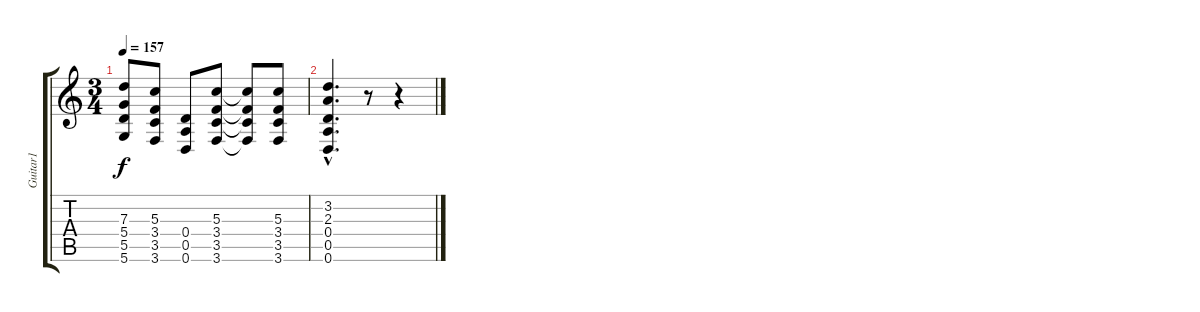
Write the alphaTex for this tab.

\track ("Guitar1" "Guitar1") {instrument overdrivenguitar}
\staff {score tabs}
\tuning (E4 B3 G3 D3 A2 D2) {hide}
\ts (3 4)
\tempo 157
\clef g2
\ks c
(7.3 5.4 5.5 5.6).8{dy f} (5.3 3.4 3.5 3.6).8 (0.4 0.5 0.6).8 (5.3 3.4 3.5 3.6).8 (5.3{t} 3.4{t} 3.5{t} 3.6{t}).8 (5.3 3.4 3.5 3.6).8 |
(3.2{hac} 2.3{hac} 0.4{hac} 0.5{hac} 0.6{hac}).4{d} r.8 r.4
